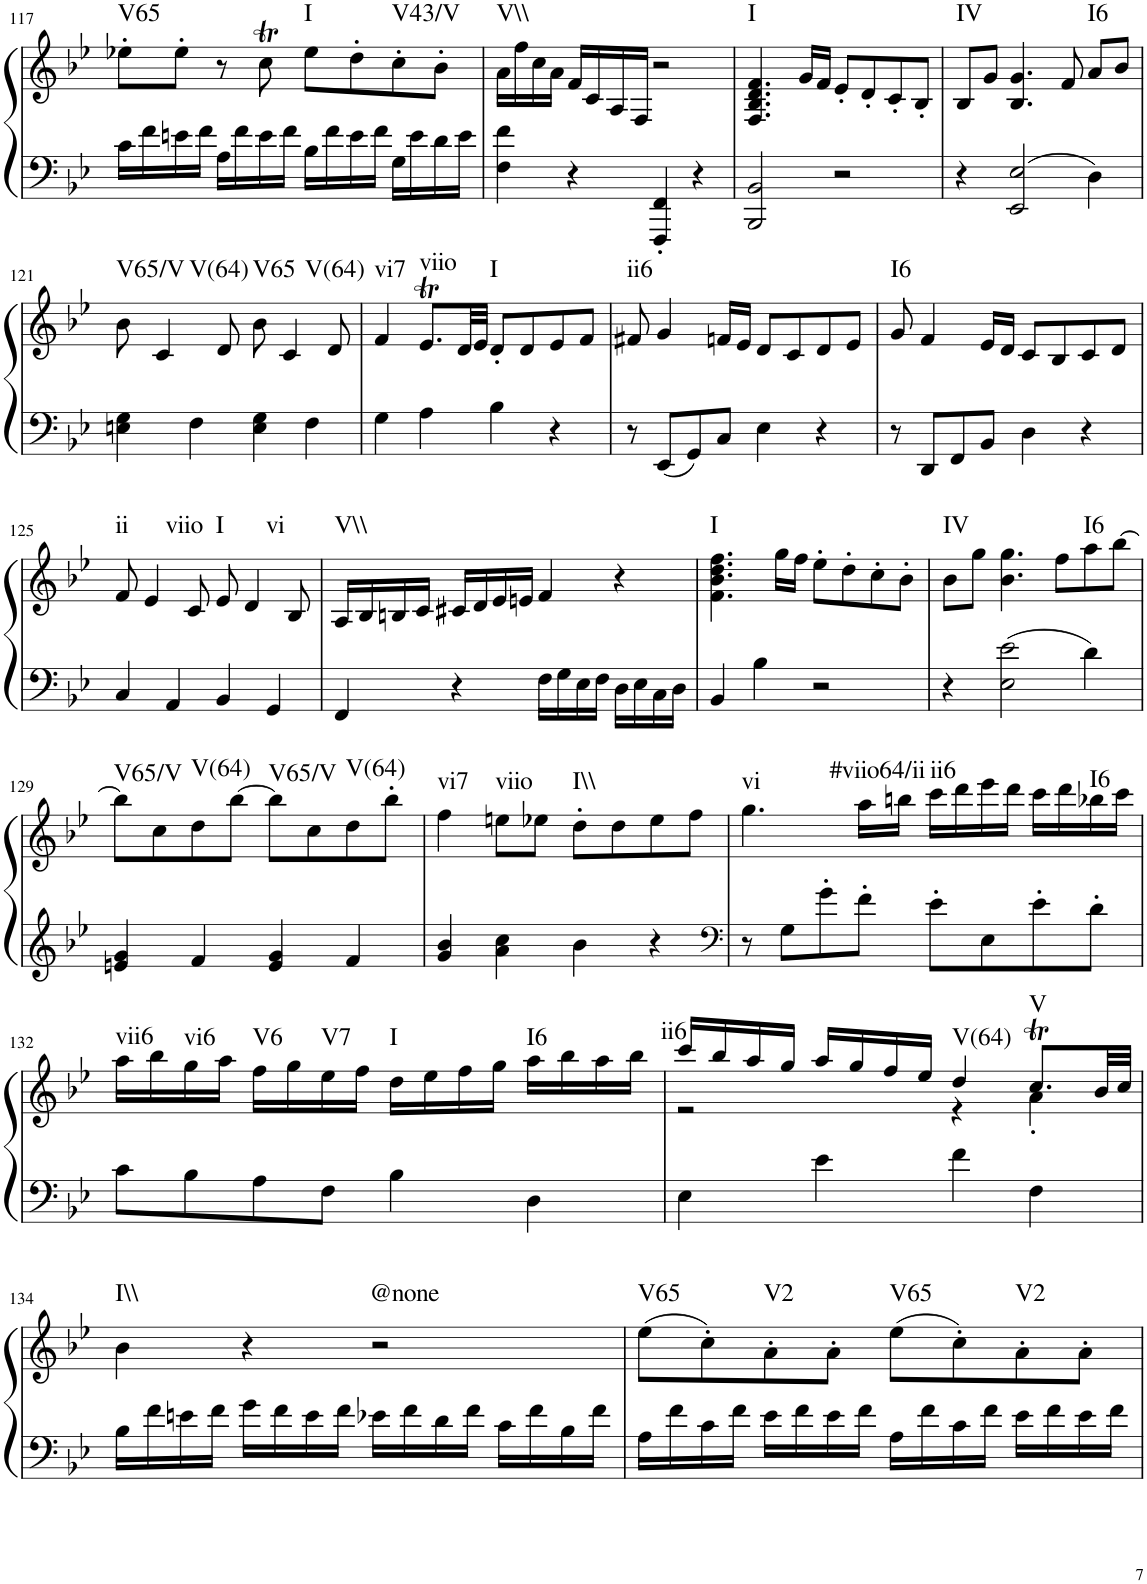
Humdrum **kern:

**kern	**kern	**harte
*part1	*part1	*part1
*staff2	*staff1	*
*I"Piano, Piano right	*	*
*I'Pno.	*	*
!!LO:PB:g=z
*clefG2	*clefG2	*
*k[b-e-]	*k[b-e-]	*
*M4/4	*M4/4	*
*met(c)	*met(c)	*
=117	=117	=117
!	!	!LO:H:kt=V65
16c\LL	8ee-X'\L	N
16f\	.	.
16en\	8ee-'\J	.
16f\JJ	.	.
16A\LL	8r	.
16f\	.	.
16e\	8ccT\	.
16f\JJ	.	.
!	!	!LO:H:kt=I
16B-\LL	8ee-\L	N
16f\	.	.
16e\	8dd'\	.
16f\JJ	.	.
!	!	!LO:H:kt=V43/V
16G\LL	8cc'\	N
16e\	.	.
16d\	8b-'\J	.
16e\JJ	.	.
=118	=118	=118
!	!	!LO:H:kt=V\\
4F\ 4f\	16a\LL	N
.	16ff\	.
.	16cc\	.
.	16a\JJ	.
4r	16f/LL	.
.	16c/	.
.	16A/	.
.	16F/JJ	.
4FFF/' 4FF/'	2r	.
4r	.	.
=119	=119	=119
!	!	!LO:H:kt=I
2BBB-/ 2BB-/	4.F/ 4.B-/ 4.d/ 4.f/	N
.	16g/LL	.
.	16f/JJ	.
2r	8e-'/L	.
.	8d'/	.
.	8c'/	.
.	8B-'/J	.
=120	=120	=120
!	!	!LO:H:kt=IV
4r	8B-/L	N
.	8g/J	.
2EE-/ 2E-/	4.B-/ 4.g/	.
.	8f/	.
!	!	!LO:H:kt=I6
4D\	8a/L	N
.	8b-/J	.
!!LO:LB:g=z
=121	=121	=121
!	!	!LO:H:kt=V65/V
4En\ 4G\	8b-\	N
!	!	!LO:H:kt=V(64)
.	4c/	N
4F\	.	.
.	8d/	.
!	!	!LO:H:kt=V65
4E\ 4G\	8b-\	N
!	!	!LO:H:kt=V(64)
.	4c/	N
4F\	.	.
.	8d/	.
=122	=122	=122
!	!	!LO:H:kt=vi7
4G\	4f/	N
!	!	!LO:H:kt=viio
4A\	8.e-T/L	N
.	32d/LL	.
.	32e-/JJJ	.
!	!	!LO:H:kt=I
4B-\	8d'/L	N
.	8d/	.
4r	8e-/	.
.	8f/J	.
=123	=123	=123
!	!	!LO:H:kt=ii6
8r	8f#X/	N
8EE-/L	4g/	.
8GG/	.	.
8C/J	16fn/LL	.
.	16e-/JJ	.
4E-\	8d/L	.
.	8c/	.
4r	8d/	.
.	8e-/J	.
=124	=124	=124
!	!	!LO:H:kt=I6
8r	8g/	N
8DD/L	4f/	.
8FF/	.	.
8BB-/J	16e-/LL	.
.	16d/JJ	.
4D\	8c/L	.
.	8B-/	.
4r	8c/	.
.	8d/J	.
!!LO:LB:g=z
=125	=125	=125
!	!	!LO:H:kt=ii
4C/	8f/	N
!	!	!LO:H:kt=viio
.	4e-/	N
4AA/	.	.
.	8c/	.
!	!	!LO:H:kt=I
4BB-/	8e-/	N
!	!	!LO:H:kt=vi
.	4d/	N
4GG/	.	.
.	8B-/	.
=126	=126	=126
!	!	!LO:H:kt=V\\
4FF/	16A/LL	N
.	16B-/	.
.	16Bn/	.
.	16c/JJ	.
4r	16c#X/LL	.
.	16d/	.
.	16e-/	.
.	16en/JJ	.
16F\LL	4f/	.
16G\	.	.
16E-\	.	.
16F\JJ	.	.
16D\LL	4r	.
16E-\	.	.
16C\	.	.
16D\JJ	.	.
=127	=127	=127
!	!	!LO:H:kt=I
4BB-/	4.f\ 4.b-\ 4.dd\ 4.ff\	N
4B-\	.	.
.	16gg\LL	.
.	16ff\JJ	.
2r	8ee-'\L	.
.	8dd'\	.
.	8cc'\	.
.	8b-'\J	.
=128	=128	=128
!	!	!LO:H:kt=IV
4r	8b-\L	N
.	8gg\J	.
2E-\ 2e-\	4.b-\ 4.gg\	.
.	8ff\L	.
!	!	!LO:H:kt=I6
4d\	8aa\	N
.	[8bb-\J	.
!!LO:LB:g=z
=129	=129	=129
!	!	!LO:H:kt=V65/V
4en/ 4g/	8bb-\L]	N
.	8cc\	.
!	!	!LO:H:kt=V(64)
4f/	8dd\	N
.	[8bb-\J	.
!	!	!LO:H:kt=V65/V
4e/ 4g/	8bb-\L]	N
.	8cc\	.
!	!	!LO:H:kt=V(64)
4f/	8dd\	N
.	8bb-'\J	.
=130	=130	=130
!	!	!LO:H:kt=vi7
4g/ 4b-/	4ff\	N
!	!	!LO:H:kt=viio
4a\ 4cc\	8een\L	N
.	8ee-X\J	.
!	!	!LO:H:kt=I\\
4b-\	8dd'\L	N
.	8dd\	.
4r	8ee-\	.
.	8ff\J	.
=131	=131	=131
*clefF4	*	*
!	!	!LO:H:kt=vi
8r	4.gg\	N
8G\L	.	.
8g'\	.	.
!	!	!LO:H:kt=#viio64/ii
8f'\J	16aa\LL	N
.	16bbn\JJ	.
!	!	!LO:H:kt=ii6
8e-'\L	16ccc\LL	N
.	16ddd\	.
8E-\	16eee-\	.
.	16ddd\JJ	.
8e-'\	16ccc\LL	.
.	16ddd\	.
!	!	!LO:H:kt=I6
8d'\J	16bb-X\	N
.	16ccc\JJ	.
!!LO:LB:g=z
=132	=132	=132
!	!	!LO:H:kt=vii6
8c\L	16aa\LL	N
.	16bb-\	.
!	!	!LO:H:kt=vi6
8B-\	16gg\	N
.	16aa\JJ	.
!	!	!LO:H:kt=V6
8A\	16ff\LL	N
.	16gg\	.
!	!	!LO:H:kt=V7
8F\J	16ee-\	N
.	16ff\JJ	.
!	!	!LO:H:kt=I
4B-\	16dd\LL	N
.	16ee-\	.
.	16ff\	.
.	16gg\JJ	.
!	!	!LO:H:kt=I6
4D\	16aa\LL	N
.	16bb-\	.
.	16aa\	.
.	16bb-\JJ	.
=133	=133	=133
*	*^	*
!	!	!	!LO:H:kt=ii6
4E-\	16ccc/LL	2r	N
.	16bb-/	.	.
.	16aa/	.	.
.	16gg/JJ	.	.
4e-\	16aa/LL	.	.
.	16gg/	.	.
.	16ff/	.	.
.	16ee-/JJ	.	.
!	!	!	!LO:H:kt=V(64)
4f\	4dd/	4r	N
!	!	!	!LO:H:kt=V
4F\	8.ccT/L	4a'\	N
.	32b-/LL	.	.
.	32cc/JJJ	.	.
*	*v	*v	*
!!LO:LB:g=z
=134	=134	=134
!	!	!LO:H:kt=I\\
16B-\LL	4b-\	N
16f\	.	.
16en\	.	.
16f\JJ	.	.
16g\LL	4r	.
16f\	.	.
16e\	.	.
16f\JJ	.	.
!	!	!LO:H:kt=@none
16e-X\LL	2r	N
16f\	.	.
16d\	.	.
16f\JJ	.	.
16c\LL	.	.
16f\	.	.
16B-\	.	.
16f\JJ	.	.
=135	=135	=135
!	!	!LO:H:kt=V65
16A\LL	(8ee-\L	N
16f\	.	.
16c\	8cc'\)	.
16f\JJ	.	.
!	!	!LO:H:kt=V2
16e-\LL	8a'\	N
16f\	.	.
16e-\	8a'\J	.
16f\JJ	.	.
!	!	!LO:H:kt=V65
16A\LL	(8ee-\L	N
16f\	.	.
16c\	8cc'\)	.
16f\JJ	.	.
!	!	!LO:H:kt=V2
16e-\LL	8a'\	N
16f\	.	.
16e-\	8a'\J	.
16f\JJ	.	.
=	=	=
*-	*-	*-
